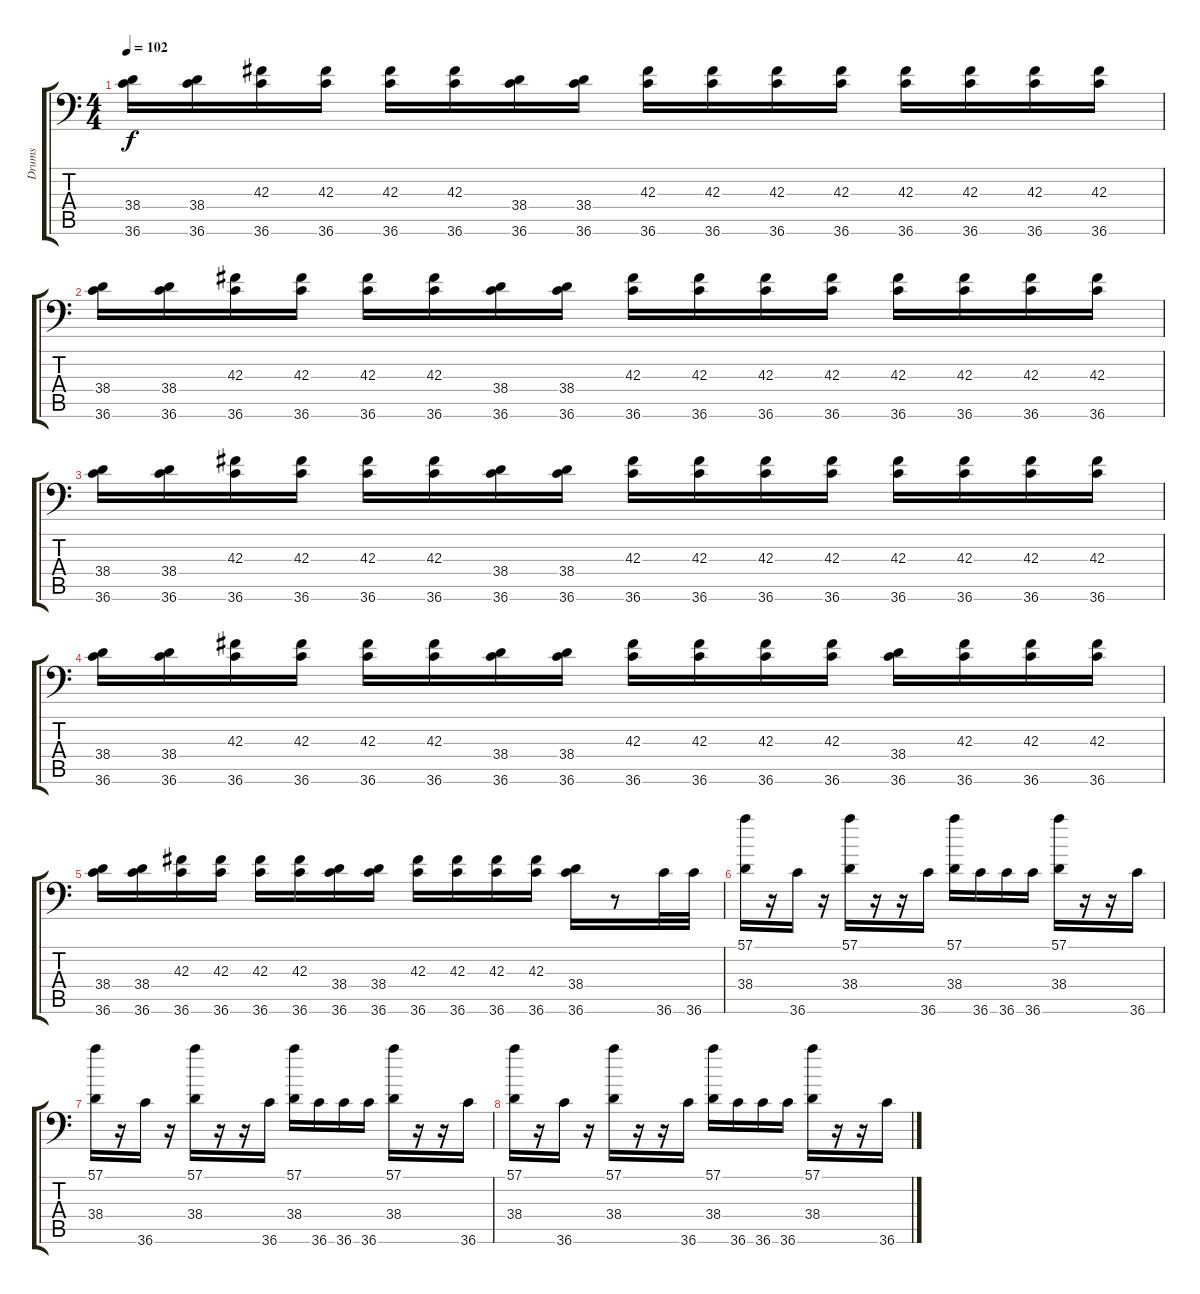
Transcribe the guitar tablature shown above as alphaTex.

\track ("Drums" "Drums") {instrument acousticgrandpiano}
\staff {score tabs}
\tuning (C-1 C-1 C-1 C-1 C-1 C-1) {hide}
\ts (4 4)
\tempo 102
\clef f4
\ks c
(38.4 36.6).16{dy f} (38.4 36.6).16 (42.3 36.6).16 (42.3 36.6).16 (42.3 36.6).16 (42.3 36.6).16 (38.4 36.6).16 (38.4 36.6).16 (42.3 36.6).16 (42.3 36.6).16 (42.3 36.6).16 (42.3 36.6).16 (42.3 36.6).16 (42.3 36.6).16 (42.3 36.6).16 (42.3 36.6).16 |
(38.4 36.6).16 (38.4 36.6).16 (42.3 36.6).16 (42.3 36.6).16 (42.3 36.6).16 (42.3 36.6).16 (38.4 36.6).16 (38.4 36.6).16 (42.3 36.6).16 (42.3 36.6).16 (42.3 36.6).16 (42.3 36.6).16 (42.3 36.6).16 (42.3 36.6).16 (42.3 36.6).16 (42.3 36.6).16 |
(38.4 36.6).16 (38.4 36.6).16 (42.3 36.6).16 (42.3 36.6).16 (42.3 36.6).16 (42.3 36.6).16 (38.4 36.6).16 (38.4 36.6).16 (42.3 36.6).16 (42.3 36.6).16 (42.3 36.6).16 (42.3 36.6).16 (42.3 36.6).16 (42.3 36.6).16 (42.3 36.6).16 (42.3 36.6).16 |
(38.4 36.6).16 (38.4 36.6).16 (42.3 36.6).16 (42.3 36.6).16 (42.3 36.6).16 (42.3 36.6).16 (38.4 36.6).16 (38.4 36.6).16 (42.3 36.6).16 (42.3 36.6).16 (42.3 36.6).16 (42.3 36.6).16 (38.4 36.6).16 (42.3 36.6).16 (42.3 36.6).16 (42.3 36.6).16 |
(38.4 36.6).16 (38.4 36.6).16 (42.3 36.6).16 (42.3 36.6).16 (42.3 36.6).16 (42.3 36.6).16 (38.4 36.6).16 (38.4 36.6).16 (42.3 36.6).16 (42.3 36.6).16 (42.3 36.6).16 (42.3 36.6).16 (38.4 36.6).16 r.8 36.6.32 36.6.32 |
(57.1 38.4).16 r.16 36.6.16 r.16 (57.1 38.4).16 r.16 r.16 36.6.16 (57.1 38.4).16 36.6.16 36.6.16 36.6.16 (57.1 38.4).16 r.16 r.16 36.6.16 |
(57.1 38.4).16 r.16 36.6.16 r.16 (57.1 38.4).16 r.16 r.16 36.6.16 (57.1 38.4).16 36.6.16 36.6.16 36.6.16 (57.1 38.4).16 r.16 r.16 36.6.16 |
(57.1 38.4).16 r.16 36.6.16 r.16 (57.1 38.4).16 r.16 r.16 36.6.16 (57.1 38.4).16 36.6.16 36.6.16 36.6.16 (57.1 38.4).16 r.16 r.16 36.6.16
